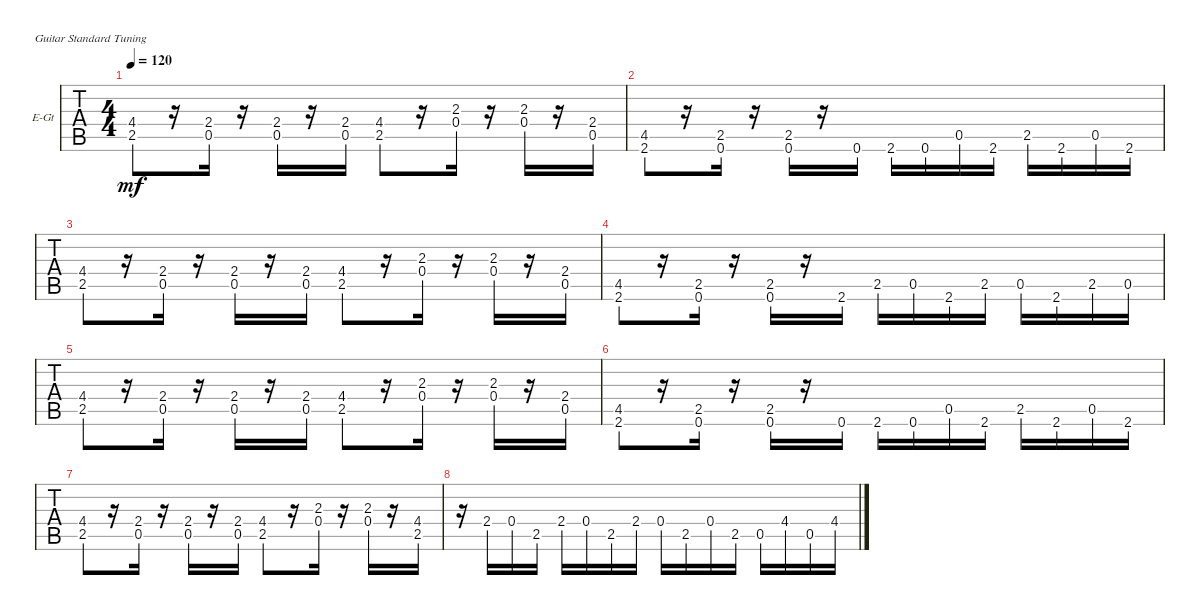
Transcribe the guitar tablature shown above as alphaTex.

\defaultSystemsLayout 4
\bracketExtendMode groupsimilarinstruments
\firstSystemTrackNameOrientation horizontal
\otherSystemsTrackNameOrientation horizontal
\track ("Electric Guitar" "E-Gt") {instrument distortionguitar}
\staff {tabs}
\tuning (E4 B3 G3 D3 A2 E2)
\ts (4 4)
\tempo 120
\clef g2
\scale
0.333333
\ks c
(4.4 2.5).8{dy mf} r.16 (2.4 0.5).16 r.16 (2.4 0.5).16 r.16 (2.4 0.5).16 (4.4 2.5).8 r.16 (2.3 0.4).16 r.16 (2.3 0.4).16 r.16 (2.4 0.5).16 |
\scale
0.333333 (4.5 2.6).8 r.16 (2.5 0.6).16 r.16 (2.5 0.6).16 r.16 0.6.16 2.6.16 0.6.16 0.5.16 2.6.16 2.5.16 2.6.16 0.5.16 2.6.16 |
\scale
0.333333 (4.4 2.5).8 r.16 (2.4 0.5).16 r.16 (2.4 0.5).16 r.16 (2.4 0.5).16 (4.4 2.5).8 r.16 (2.3 0.4).16 r.16 (2.3 0.4).16 r.16 (2.4 0.5).16 |
\scale
0.333333 (4.5 2.6).8 r.16 (2.5 0.6).16 r.16 (2.5 0.6).16 r.16 2.6.16 2.5.16 0.5.16 2.6.16 2.5.16 0.5.16 2.6.16 2.5.16 0.5.16 |
\scale
0.333333 (4.4 2.5).8 r.16 (2.4 0.5).16 r.16 (2.4 0.5).16 r.16 (2.4 0.5).16 (4.4 2.5).8 r.16 (2.3 0.4).16 r.16 (2.3 0.4).16 r.16 (2.4 0.5).16 |
(4.5 2.6).8 r.16 (2.5 0.6).16 r.16 (2.5 0.6).16 r.16 0.6.16 2.6.16 0.6.16 0.5.16 2.6.16 2.5.16 2.6.16 0.5.16 2.6.16 |
(4.4 2.5).8 r.16 (2.4 0.5).16 r.16 (2.4 0.5).16 r.16 (2.4 0.5).16 (4.4 2.5).8 r.16 (2.3 0.4).16 r.16 (2.3 0.4).16 r.16 (4.4 2.5).16 |
r.16 2.4.16 0.4.16 2.5.16 2.4.16 0.4.16 2.5.16 2.4.16 0.4.16 2.5.16 0.4.16 2.5.16 0.5.16 4.4.16 0.5.16 4.4.16
